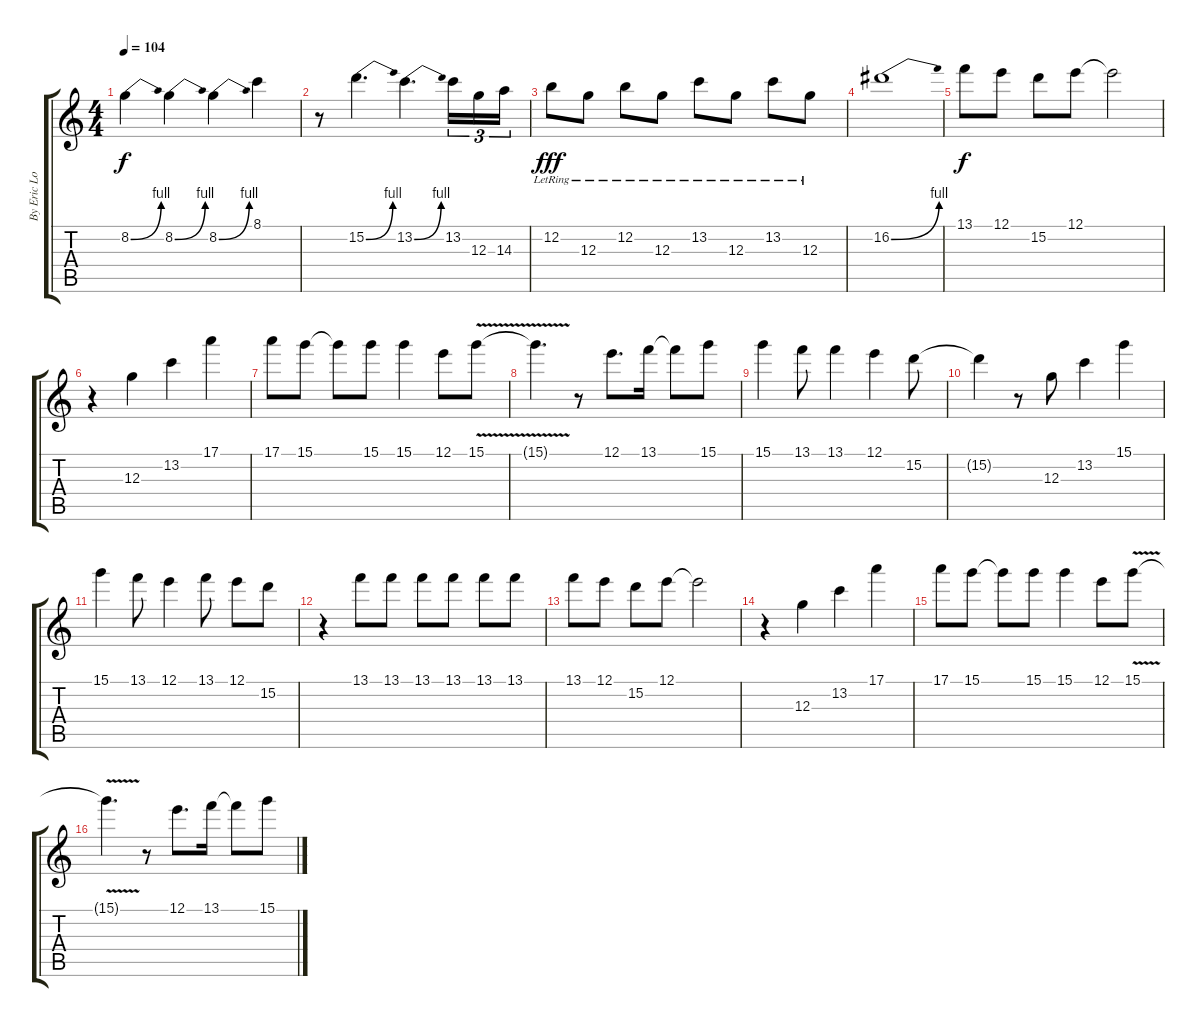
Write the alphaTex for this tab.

\track ("By Eric Lo" "By Eric Lo") {instrument distortionguitar}
\staff {score tabs}
\tuning (E4 B3 G3 D3 A2 E2) {hide}
\ts (4 4)
\tempo 104
\clef g2
\ks c
8.2{be (bend 0 0 60 4)}.4{dy f} 8.2{be (bend 0 0 60 4)}.4 8.2{be (bend 0 0 60 4)}.4 8.1.4 |
r.8 15.2{be (bend 0 0 60 4)}.4{d} 13.2{be (bend 0 0 60 4)}.4{d} 13.2.16{tu (3 2)} 12.3.16{tu (3 2)} 14.3.16{tu (3 2)} |
12.2{lr}.8{dy fff} 12.3{lr}.8 12.2{lr}.8 12.3{lr}.8 13.2{lr}.8 12.3{lr}.8 13.2{lr}.8 12.3{lr}.8 |
16.2{be (bend 0 0 60 4)}.1 |
13.1.8{dy f} 12.1.8 15.2.8 12.1.8 12.1{t}.2 |
r.4 12.3.4 13.2.4 17.1.4 |
17.1.8 15.1.8 15.1{t}.8 15.1.8 15.1.4 12.1.8 15.1{v}.8 |
15.1{t}.4{d} r.8 12.1.8{d} 13.1.16 13.1{t}.8 15.1.8 |
15.1.4 13.1.8 13.1.4 12.1.4 15.2.8 |
15.2{t}.4 r.8 12.3.8 13.2.4 15.1.4 |
15.1.4 13.1.8 12.1.4 13.1.8 12.1.8 15.2.8 |
r.4 13.1.8 13.1.8 13.1.8 13.1.8 13.1.8 13.1.8 |
13.1.8 12.1.8 15.2.8 12.1.8 12.1{t}.2 |
r.4 12.3.4 13.2.4 17.1.4 |
17.1.8 15.1.8 15.1{t}.8 15.1.8 15.1.4 12.1.8 15.1{v}.8 |
15.1{t}.4{d} r.8 12.1.8{d} 13.1.16 13.1{t}.8 15.1.8
